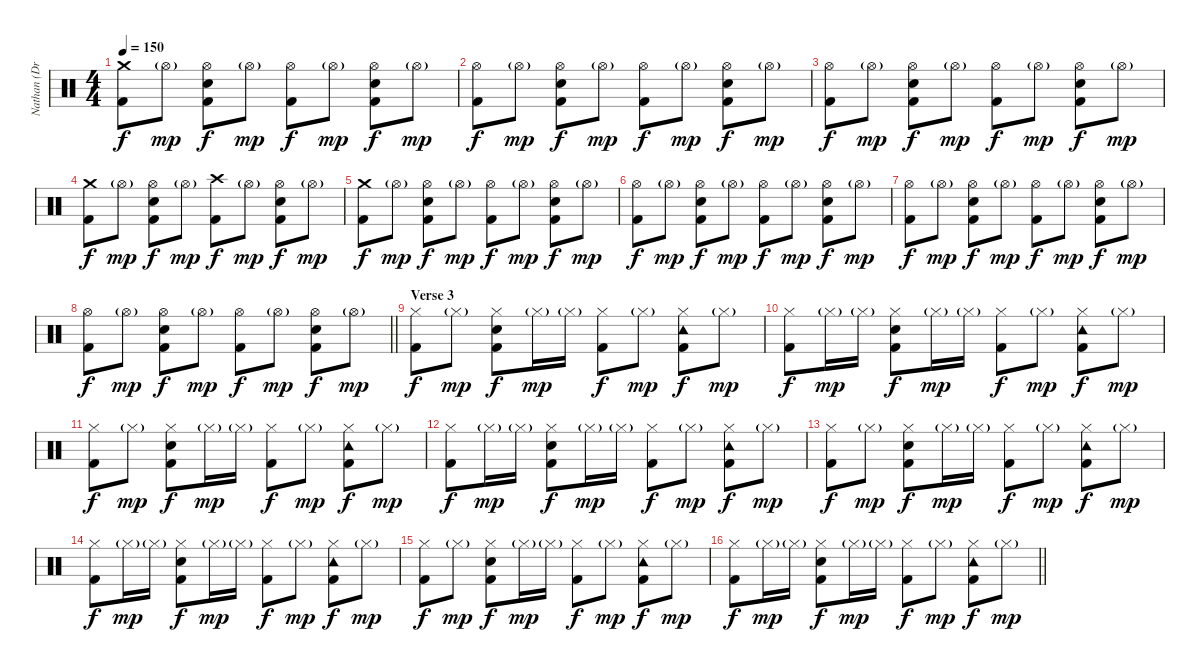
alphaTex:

\track ("Nathan (Drums)" "Nathan (Dr") {instrument percussion}
\staff {score}
\articulation defaults
\ts (4 4)
\tempo 150
\clef neutral
\ks c
("Crash medium (hit)" "Kick (hit) 2").8{dy f} "Hi-Hat (open)"{g}.8{dy mp} ("Hi-Hat (open)" "Electric Snare (hit)" "Kick (hit) 2").8{dy f} "Hi-Hat (open)"{g}.8{dy mp} ("Hi-Hat (open)" "Kick (hit) 2").8{dy f} "Hi-Hat (open)"{g}.8{dy mp} ("Hi-Hat (open)" "Electric Snare (hit)" "Kick (hit) 2").8{dy f} "Hi-Hat (open)"{g}.8{dy mp} |
("Hi-Hat (open)" "Kick (hit) 2").8{dy f} "Hi-Hat (open)"{g}.8{dy mp} ("Hi-Hat (open)" "Electric Snare (hit)" "Kick (hit) 2").8{dy f} "Hi-Hat (open)"{g}.8{dy mp} ("Hi-Hat (open)" "Kick (hit) 2").8{dy f} "Hi-Hat (open)"{g}.8{dy mp} ("Hi-Hat (open)" "Electric Snare (hit)" "Kick (hit) 2").8{dy f} "Hi-Hat (open)"{g}.8{dy mp} |
("Hi-Hat (open)" "Kick (hit) 2").8{dy f} "Hi-Hat (open)"{g}.8{dy mp} ("Hi-Hat (open)" "Electric Snare (hit)" "Kick (hit) 2").8{dy f} "Hi-Hat (open)"{g}.8{dy mp} ("Hi-Hat (open)" "Kick (hit) 2").8{dy f} "Hi-Hat (open)"{g}.8{dy mp} ("Hi-Hat (open)" "Electric Snare (hit)" "Kick (hit) 2").8{dy f} "Hi-Hat (open)"{g}.8{dy mp} |
("Crash medium (hit)" "Kick (hit) 2").8{dy f} "Hi-Hat (open)"{g}.8{dy mp} ("Hi-Hat (open)" "Electric Snare (hit)" "Kick (hit) 2").8{dy f} "Hi-Hat (open)"{g}.8{dy mp} ("Crash high (hit)" "Kick (hit) 2").8{dy f} "Hi-Hat (open)"{g}.8{dy mp} ("Hi-Hat (open)" "Electric Snare (hit)" "Kick (hit) 2").8{dy f} "Hi-Hat (open)"{g}.8{dy mp} |
("Crash medium (hit)" "Kick (hit) 2").8{dy f} "Hi-Hat (open)"{g}.8{dy mp} ("Hi-Hat (open)" "Electric Snare (hit)" "Kick (hit) 2").8{dy f} "Hi-Hat (open)"{g}.8{dy mp} ("Hi-Hat (open)" "Kick (hit) 2").8{dy f} "Hi-Hat (open)"{g}.8{dy mp} ("Hi-Hat (open)" "Electric Snare (hit)" "Kick (hit) 2").8{dy f} "Hi-Hat (open)"{g}.8{dy mp} |
("Hi-Hat (open)" "Kick (hit) 2").8{dy f} "Hi-Hat (open)"{g}.8{dy mp} ("Hi-Hat (open)" "Electric Snare (hit)" "Kick (hit) 2").8{dy f} "Hi-Hat (open)"{g}.8{dy mp} ("Hi-Hat (open)" "Kick (hit) 2").8{dy f} "Hi-Hat (open)"{g}.8{dy mp} ("Hi-Hat (open)" "Electric Snare (hit)" "Kick (hit) 2").8{dy f} "Hi-Hat (open)"{g}.8{dy mp} |
("Hi-Hat (open)" "Kick (hit) 2").8{dy f} "Hi-Hat (open)"{g}.8{dy mp} ("Hi-Hat (open)" "Electric Snare (hit)" "Kick (hit) 2").8{dy f} "Hi-Hat (open)"{g}.8{dy mp} ("Hi-Hat (open)" "Kick (hit) 2").8{dy f} "Hi-Hat (open)"{g}.8{dy mp} ("Hi-Hat (open)" "Electric Snare (hit)" "Kick (hit) 2").8{dy f} "Hi-Hat (open)"{g}.8{dy mp} |
\barLineRight lightlight
("Hi-Hat (open)" "Kick (hit) 2").8{dy f} "Hi-Hat (open)"{g}.8{dy mp} ("Hi-Hat (open)" "Electric Snare (hit)" "Kick (hit) 2").8{dy f} "Hi-Hat (open)"{g}.8{dy mp} ("Hi-Hat (open)" "Kick (hit) 2").8{dy f} "Hi-Hat (open)"{g}.8{dy mp} ("Hi-Hat (open)" "Electric Snare (hit)" "Kick (hit) 2").8{dy f} "Hi-Hat (open)"{g}.8{dy mp} |
\section ("" "Verse 3")
("Hi-Hat (closed)" "Kick (hit) 2").8{dy f} "Hi-Hat (closed)"{g}.8{dy mp} ("Hi-Hat (closed)" "Electric Snare (hit)" "Kick (hit) 2").8{dy f} "Hi-Hat (closed)"{g}.16{dy mp} "Hi-Hat (closed)"{g}.16 ("Hi-Hat (closed)" "Kick (hit) 2").8{dy f} "Hi-Hat (closed)"{g}.8{dy mp} ("Hi-Hat (closed)" "Tambourine (hit)" "Kick (hit) 2").8{dy f} "Hi-Hat (closed)"{g}.8{dy mp} |
("Hi-Hat (closed)" "Kick (hit) 2").8{dy f} "Hi-Hat (closed)"{g}.16{dy mp} "Hi-Hat (closed)"{g}.16 ("Hi-Hat (closed)" "Electric Snare (hit)" "Kick (hit) 2").8{dy f} "Hi-Hat (closed)"{g}.16{dy mp} "Hi-Hat (closed)"{g}.16 ("Hi-Hat (closed)" "Kick (hit) 2").8{dy f} "Hi-Hat (closed)"{g}.8{dy mp} ("Hi-Hat (closed)" "Tambourine (hit)" "Kick (hit) 2").8{dy f} "Hi-Hat (closed)"{g}.8{dy mp} |
("Hi-Hat (closed)" "Kick (hit) 2").8{dy f} "Hi-Hat (closed)"{g}.8{dy mp} ("Hi-Hat (closed)" "Electric Snare (hit)" "Kick (hit) 2").8{dy f} "Hi-Hat (closed)"{g}.16{dy mp} "Hi-Hat (closed)"{g}.16 ("Hi-Hat (closed)" "Kick (hit) 2").8{dy f} "Hi-Hat (closed)"{g}.8{dy mp} ("Hi-Hat (closed)" "Tambourine (hit)" "Kick (hit) 2").8{dy f} "Hi-Hat (closed)"{g}.8{dy mp} |
("Hi-Hat (closed)" "Kick (hit) 2").8{dy f} "Hi-Hat (closed)"{g}.16{dy mp} "Hi-Hat (closed)"{g}.16 ("Hi-Hat (closed)" "Electric Snare (hit)" "Kick (hit) 2").8{dy f} "Hi-Hat (closed)"{g}.16{dy mp} "Hi-Hat (closed)"{g}.16 ("Hi-Hat (closed)" "Kick (hit) 2").8{dy f} "Hi-Hat (closed)"{g}.8{dy mp} ("Hi-Hat (closed)" "Tambourine (hit)" "Kick (hit) 2").8{dy f} "Hi-Hat (closed)"{g}.8{dy mp} |
("Hi-Hat (closed)" "Kick (hit) 2").8{dy f} "Hi-Hat (closed)"{g}.8{dy mp} ("Hi-Hat (closed)" "Electric Snare (hit)" "Kick (hit) 2").8{dy f} "Hi-Hat (closed)"{g}.16{dy mp} "Hi-Hat (closed)"{g}.16 ("Hi-Hat (closed)" "Kick (hit) 2").8{dy f} "Hi-Hat (closed)"{g}.8{dy mp} ("Hi-Hat (closed)" "Tambourine (hit)" "Kick (hit) 2").8{dy f} "Hi-Hat (closed)"{g}.8{dy mp} |
("Hi-Hat (closed)" "Kick (hit) 2").8{dy f} "Hi-Hat (closed)"{g}.16{dy mp} "Hi-Hat (closed)"{g}.16 ("Hi-Hat (closed)" "Electric Snare (hit)" "Kick (hit) 2").8{dy f} "Hi-Hat (closed)"{g}.16{dy mp} "Hi-Hat (closed)"{g}.16 ("Hi-Hat (closed)" "Kick (hit) 2").8{dy f} "Hi-Hat (closed)"{g}.8{dy mp} ("Hi-Hat (closed)" "Tambourine (hit)" "Kick (hit) 2").8{dy f} "Hi-Hat (closed)"{g}.8{dy mp} |
("Hi-Hat (closed)" "Kick (hit) 2").8{dy f} "Hi-Hat (closed)"{g}.8{dy mp} ("Hi-Hat (closed)" "Electric Snare (hit)" "Kick (hit) 2").8{dy f} "Hi-Hat (closed)"{g}.16{dy mp} "Hi-Hat (closed)"{g}.16 ("Hi-Hat (closed)" "Kick (hit) 2").8{dy f} "Hi-Hat (closed)"{g}.8{dy mp} ("Hi-Hat (closed)" "Tambourine (hit)" "Kick (hit) 2").8{dy f} "Hi-Hat (closed)"{g}.8{dy mp} |
\barLineRight lightlight
("Hi-Hat (closed)" "Kick (hit) 2").8{dy f} "Hi-Hat (closed)"{g}.16{dy mp} "Hi-Hat (closed)"{g}.16 ("Hi-Hat (closed)" "Electric Snare (hit)" "Kick (hit) 2").8{dy f} "Hi-Hat (closed)"{g}.16{dy mp} "Hi-Hat (closed)"{g}.16 ("Hi-Hat (closed)" "Kick (hit) 2").8{dy f} "Hi-Hat (closed)"{g}.8{dy mp} ("Hi-Hat (closed)" "Tambourine (hit)" "Kick (hit) 2").8{dy f} "Hi-Hat (closed)"{g}.8{dy mp}
